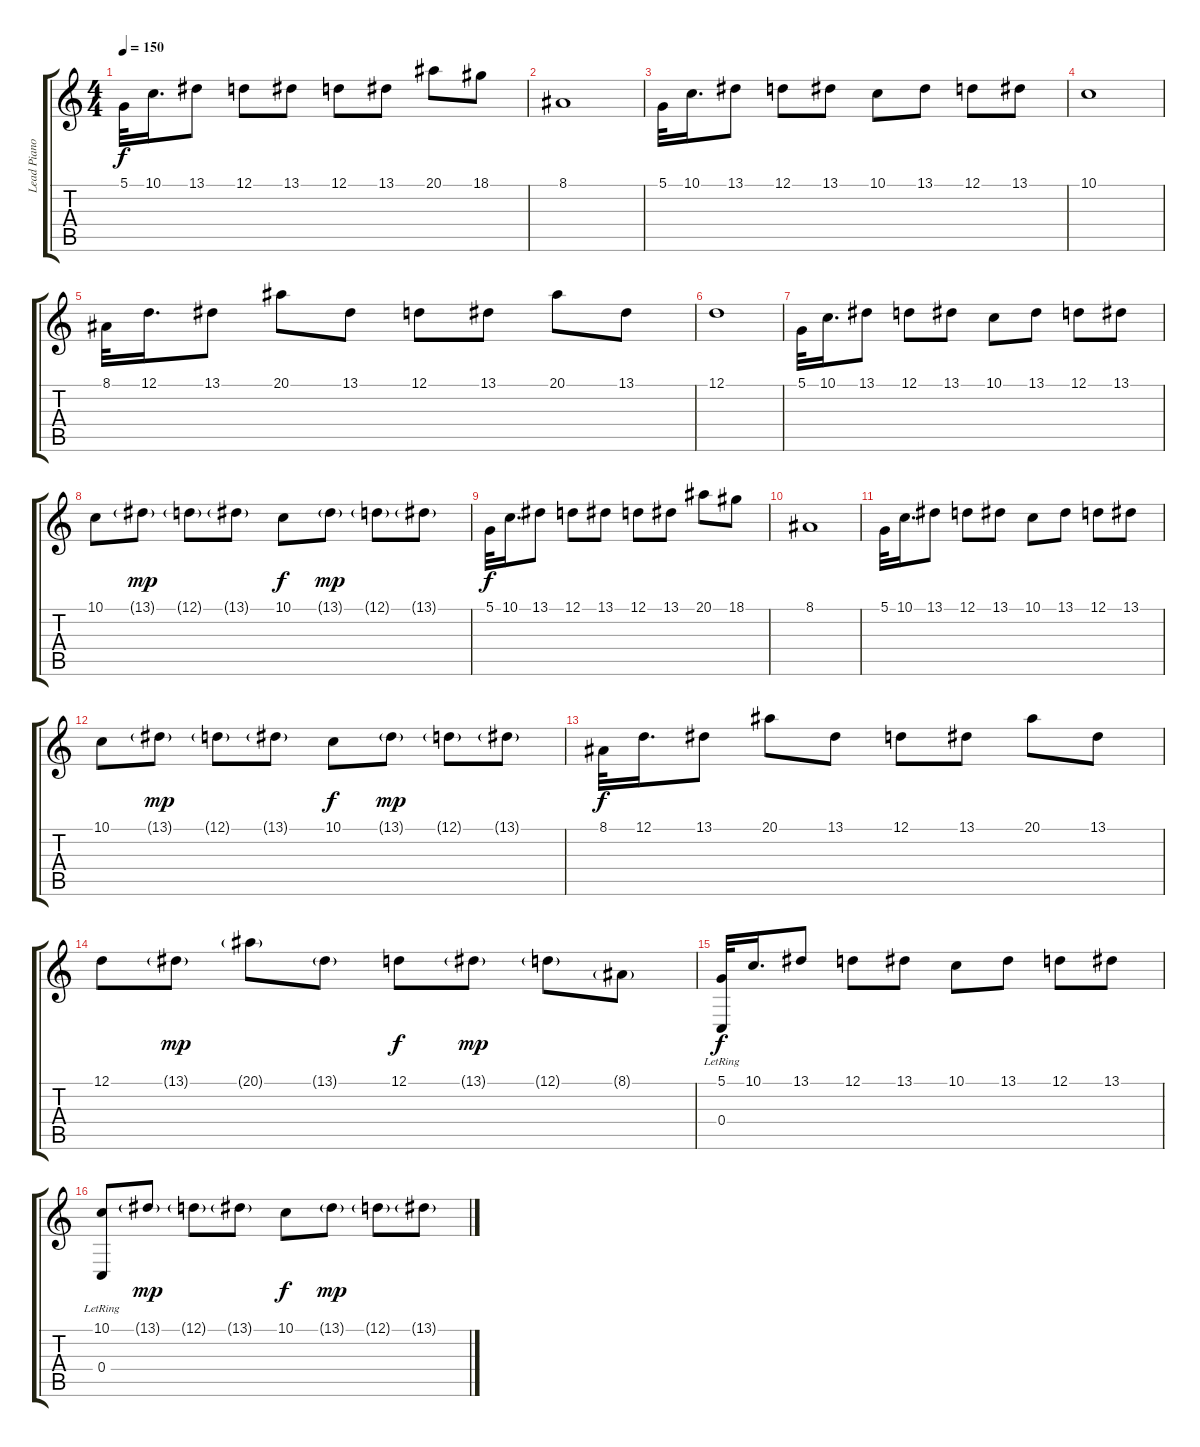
\track ("Lead Piano" "Lead Piano") {instrument acousticgrandpiano}
\staff {score tabs}
\tuning (D4 A3 F3 C3 G2 C2) {hide}
\ts (4 4)
\tempo 150
\clef g2
\ks c
5.1.32{dy f} 10.1.16{d} 13.1.8 12.1.8 13.1.8 12.1.8 13.1.8 20.1.8 18.1.8 |
8.1.1 |
5.1.32 10.1.16{d} 13.1.8 12.1.8 13.1.8 10.1.8 13.1.8 12.1.8 13.1.8 |
10.1.1 |
8.1.32 12.1.16{d} 13.1.8 20.1.8 13.1.8 12.1.8 13.1.8 20.1.8 13.1.8 |
12.1.1 |
5.1.32 10.1.16{d} 13.1.8 12.1.8 13.1.8 10.1.8 13.1.8 12.1.8 13.1.8 |
10.1.8 13.1{g}.8{dy mp} 12.1{g}.8 13.1{g}.8 10.1.8{dy f} 13.1{g}.8{dy mp} 12.1{g}.8 13.1{g}.8 |
5.1.32{dy f} 10.1.16{d} 13.1.8 12.1.8 13.1.8 12.1.8 13.1.8 20.1.8 18.1.8 |
8.1.1 |
5.1.32 10.1.16{d} 13.1.8 12.1.8 13.1.8 10.1.8 13.1.8 12.1.8 13.1.8 |
10.1.8 13.1{g}.8{dy mp} 12.1{g}.8 13.1{g}.8 10.1.8{dy f} 13.1{g}.8{dy mp} 12.1{g}.8 13.1{g}.8 |
8.1.32{dy f} 12.1.16{d} 13.1.8 20.1.8 13.1.8 12.1.8 13.1.8 20.1.8 13.1.8 |
12.1.8 13.1{g}.8{dy mp} 20.1{g}.8 13.1{g}.8 12.1.8{dy f} 13.1{g}.8{dy mp} 12.1{g}.8 8.1{g}.8 |
(5.1 0.4{lr}).32{dy f} 10.1.16{d} 13.1.8 12.1.8 13.1.8 10.1.8 13.1.8 12.1.8 13.1.8 |
(10.1 0.4{lr}).8 13.1{g}.8{dy mp} 12.1{g}.8 13.1{g}.8 10.1.8{dy f} 13.1{g}.8{dy mp} 12.1{g}.8 13.1{g}.8
